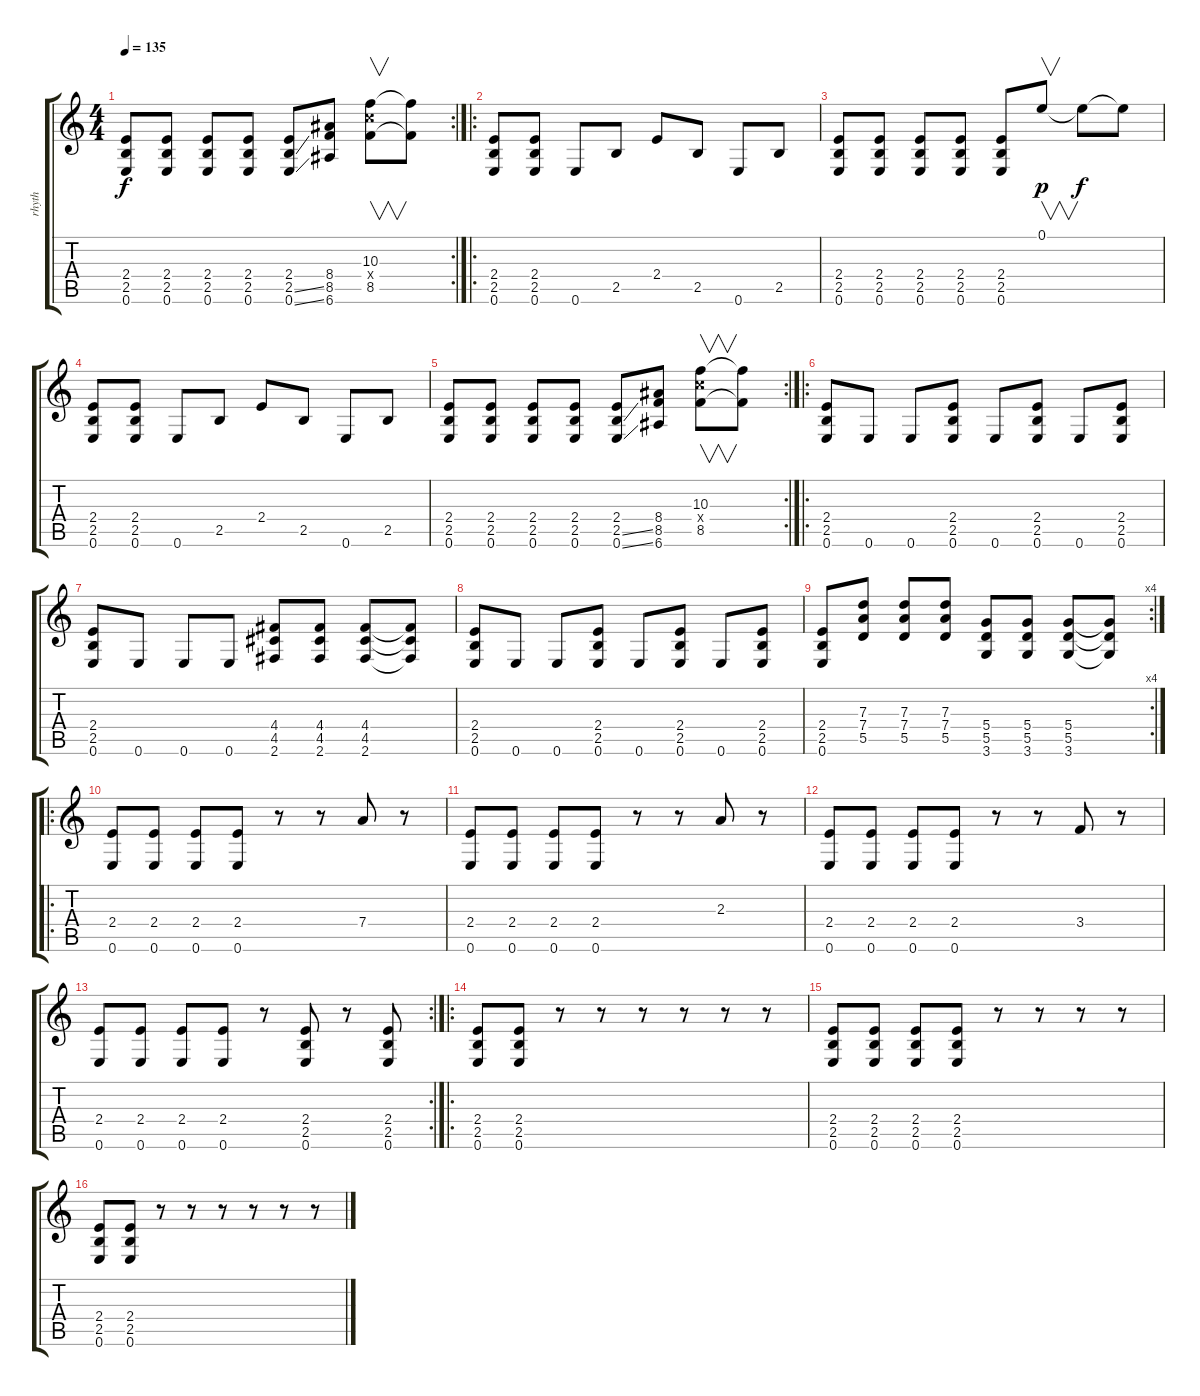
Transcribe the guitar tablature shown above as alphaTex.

\track ("rhyth" "rhyth") {instrument overdrivenguitar}
\staff {score tabs}
\tuning (E4 B3 G3 D3 A2 E2) {hide}
\rc 2
\ts (4 4)
\tempo 135
\clef g2
\ks c
(2.4 2.5 0.6).8{dy f} (2.4 2.5 0.6).8 (2.4 2.5 0.6).8 (2.4 2.5 0.6).8 (2.4 2.5{ss} 0.6{ss}).8 (8.4 8.5 6.6).8 (10.3 10.4{x} 8.5).8{v} (10.3{t} 8.5{t}).8 |
\ro
(2.4 2.5 0.6).8{volume 12 balance 8 instrument distortionguitar} (2.4 2.5 0.6).8 0.6.8 2.5.8 2.4.8 2.5.8 0.6.8 2.5.8 |
(2.4 2.5 0.6).8 (2.4 2.5 0.6).8 (2.4 2.5 0.6).8 (2.4 2.5 0.6).8 (2.4 2.5 0.6).8 0.1.8{v dy p} 0.1{t}.8{dy f} 0.1{t}.8 |
(2.4 2.5 0.6).8 (2.4 2.5 0.6).8 0.6.8 2.5.8 2.4.8 2.5.8 0.6.8 2.5.8 |
\rc 2
(2.4 2.5 0.6).8 (2.4 2.5 0.6).8 (2.4 2.5 0.6).8 (2.4 2.5 0.6).8 (2.4 2.5{ss} 0.6{ss}).8 (8.4 8.5 6.6).8 (10.3 10.4{x} 8.5).8{v} (10.3{t} 8.5{t}).8 |
\ro
(2.4 2.5 0.6).8{volume 13 balance 8 instrument distortionguitar} 0.6.8 0.6.8 (2.4 2.5 0.6).8 0.6.8 (2.4 2.5 0.6).8 0.6.8 (2.4 2.5 0.6).8 |
(2.4 2.5 0.6).8 0.6.8 0.6.8 0.6.8 (4.4 4.5 2.6).8 (4.4 4.5 2.6).8 (4.4 4.5 2.6).8 (4.4{t} 4.5{t} 2.6{t}).8 |
(2.4 2.5 0.6).8{instrument distortionguitar} 0.6.8 0.6.8 (2.4 2.5 0.6).8 0.6.8 (2.4 2.5 0.6).8 0.6.8 (2.4 2.5 0.6).8 |
\rc 4
(2.4 2.5 0.6).8 (7.3 7.4 5.5).8 (7.3 7.4 5.5).8 (7.3 7.4 5.5).8 (5.4 5.5 3.6).8 (5.4 5.5 3.6).8 (5.4 5.5 3.6).8 (5.4{t} 5.5{t} 3.6{t}).8 |
\ro
(2.4 0.6).8{instrument overdrivenguitar} (2.4 0.6).8 (2.4 0.6).8 (2.4 0.6).8 r.8 r.8 7.4.8 r.8 |
(2.4 0.6).8 (2.4 0.6).8 (2.4 0.6).8 (2.4 0.6).8 r.8 r.8 2.3.8 r.8 |
(2.4 0.6).8 (2.4 0.6).8 (2.4 0.6).8 (2.4 0.6).8 r.8 r.8 3.4.8 r.8 |
\rc 2
(2.4 0.6).8 (2.4 0.6).8 (2.4 0.6).8 (2.4 0.6).8 r.8 (2.4 2.5 0.6).8 r.8 (2.4 2.5 0.6).8 |
\ro
(2.4 2.5 0.6).8{volume 13 balance 8 instrument distortionguitar} (2.4 2.5 0.6).8 r.8 r.8 r.8 r.8 r.8 r.8 |
(2.4 2.5 0.6).8 (2.4 2.5 0.6).8 (2.4 2.5 0.6).8 (2.4 2.5 0.6).8 r.8 r.8 r.8 r.8 |
(2.4 2.5 0.6).8 (2.4 2.5 0.6).8 r.8 r.8 r.8 r.8 r.8 r.8
